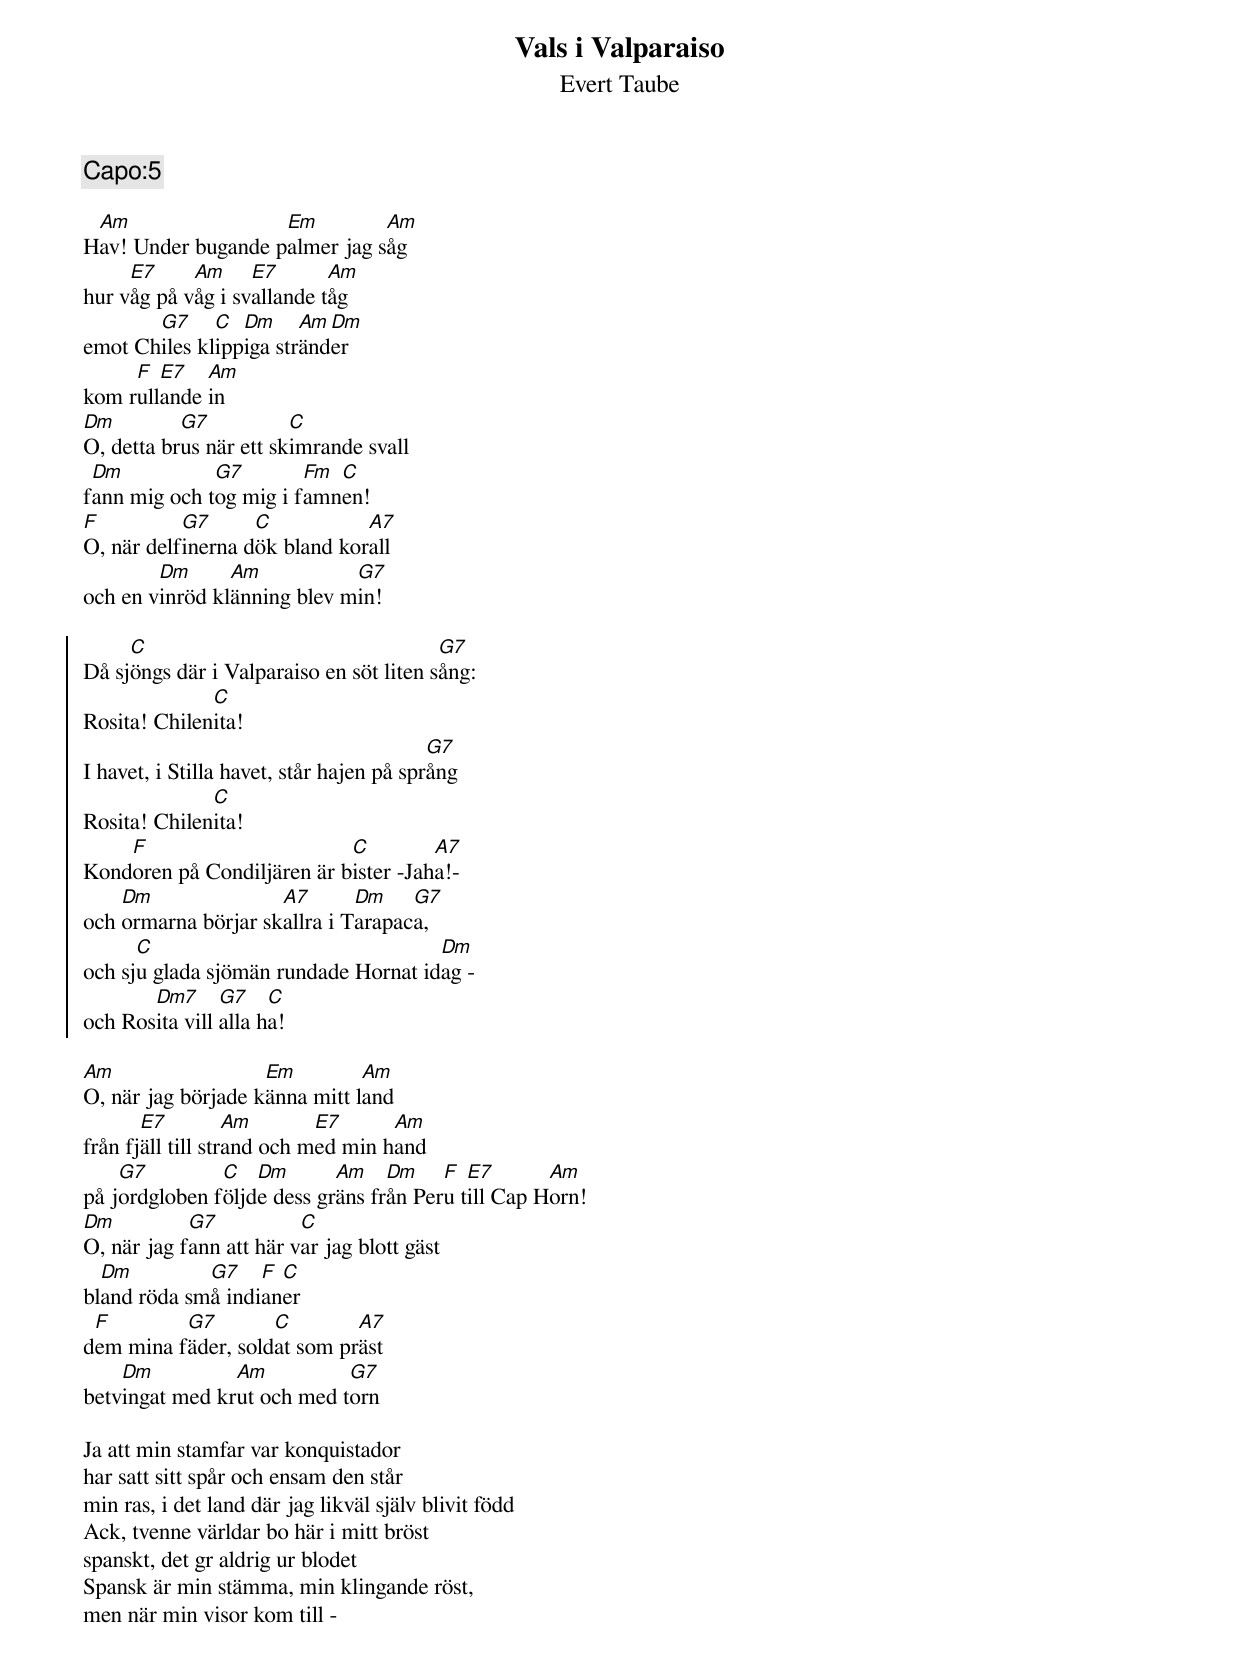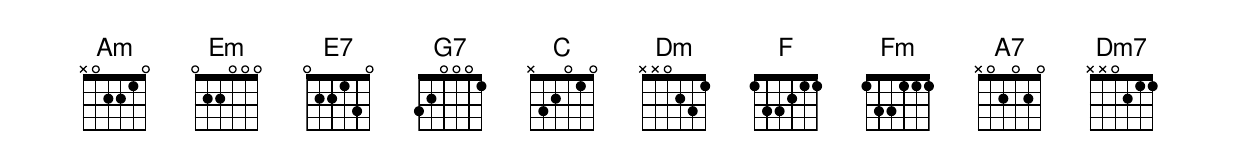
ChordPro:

{t:Vals i Valparaiso}
{st:Evert Taube}
{chordsize:9}
{textsize:11}
{c:Capo:5}

H[Am]av! Under bugande p[Em]almer jag s[Am]åg
hur v[E7]åg på v[Am]åg i sv[E7]allande t[Am]åg
emot Ch[G7]iles kl[C]ipp[Dm]iga str[Am]änd[Dm]er
kom r[F]ull[E7]ande [Am]in
[Dm]O, detta br[G7]us när ett sk[C]imrande svall
f[Dm]ann mig och t[G7]og mig i f[Fm]amn[C]en!
[F]O, när delf[G7]inerna d[C]ök bland kor[A7]all
och en v[Dm]inröd kl[Am]änning blev m[G7]in!

{soc}
Då sj[C]öngs där i Valparaiso en söt liten s[G7]ång:
Rosita! Chilen[C]ita!
I havet, i Stilla havet, står hajen på spr[G7]ång
Rosita! Chilen[C]ita!
Kond[F]oren på Condiljären är b[C]ister -Jah[A7]a!-
och [Dm]ormarna börjar sk[A7]allra i T[Dm]arapac[G7]a,
och sj[C]u glada sjömän rundade Hornat id[Dm]ag -
och Ros[Dm7]ita vill [G7]alla h[C]a!
{eoc}

[Am]O, när jag började k[Em]änna mitt l[Am]and
från fj[E7]äll till str[Am]and och m[E7]ed min h[Am]and
på j[G7]ordgloben f[C]öljd[Dm]e dess gr[Am]äns fr[Dm]ån Per[F]u t[E7]ill Cap H[Am]orn!
[Dm]O, när jag f[G7]ann att här v[C]ar jag blott gäst
bl[Dm]and röda sm[G7]å indi[F]an[C]er
d[F]em mina f[G7]äder, sold[C]at som pr[A7]äst
betv[Dm]ingat med kr[Am]ut och med t[G7]orn

Ja att min stamfar var konquistador
har satt sitt spår och ensam den står
min ras, i det land där jag likväl själv blivit född
Ack, tvenne världar bo här i mitt bröst
spanskt, det gr aldrig ur blodet
Spansk är min stämma, min klingande röst,
men när min visor kom till -
